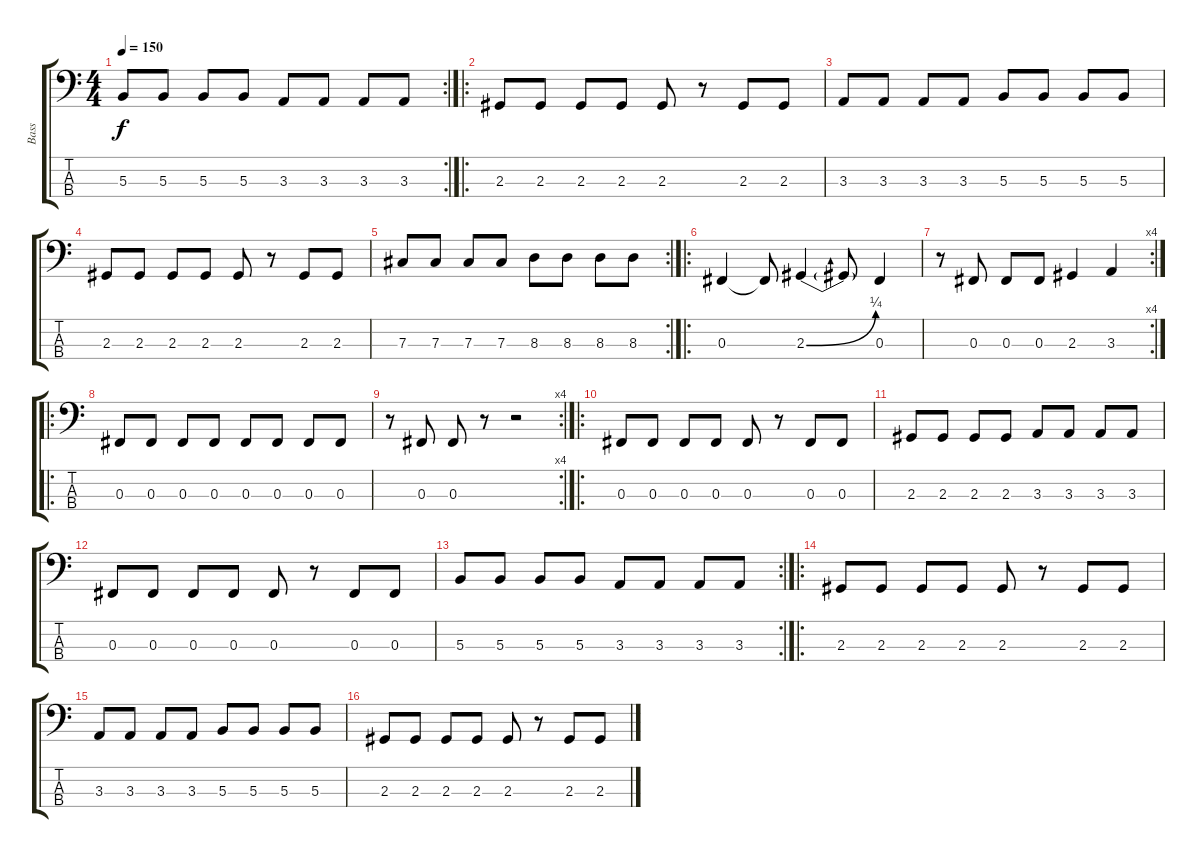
\track ("Bass" "Bass") {instrument electricbasspick}
\staff {score tabs}
\tuning (E2 B1 Gb1 Db1) {hide}
\rc 2
\ts (4 4)
\tempo 150
\clef f4
\ks c
5.3.8{dy f} 5.3.8 5.3.8 5.3.8 3.3.8 3.3.8 3.3.8 3.3.8 |
\ro
2.3.8 2.3.8 2.3.8 2.3.8 2.3.8 r.8 2.3.8 2.3.8 |
3.3.8 3.3.8 3.3.8 3.3.8 5.3.8 5.3.8 5.3.8 5.3.8 |
2.3.8 2.3.8 2.3.8 2.3.8 2.3.8 r.8 2.3.8 2.3.8 |
\rc 2
7.3.8 7.3.8 7.3.8 7.3.8 8.3.8 8.3.8 8.3.8 8.3.8 |
\ro
0.3.4 0.3{t}.8 2.3{be (bend 0 0 60 1)}.4 2.3{t}.8 0.3.4 |
\rc 4
r.8 0.3.8 0.3.8 0.3.8 2.3.4 3.3.4 |
\ro
0.3.8 0.3.8 0.3.8 0.3.8 0.3.8 0.3.8 0.3.8 0.3.8 |
\rc 4
r.8 0.3.8 0.3.8 r.8 r.2 |
\ro
0.3.8 0.3.8 0.3.8 0.3.8 0.3.8 r.8 0.3.8 0.3.8 |
2.3.8 2.3.8 2.3.8 2.3.8 3.3.8 3.3.8 3.3.8 3.3.8 |
0.3.8 0.3.8 0.3.8 0.3.8 0.3.8 r.8 0.3.8 0.3.8 |
\rc 2
5.3.8 5.3.8 5.3.8 5.3.8 3.3.8 3.3.8 3.3.8 3.3.8 |
\ro
2.3.8 2.3.8 2.3.8 2.3.8 2.3.8 r.8 2.3.8 2.3.8 |
3.3.8 3.3.8 3.3.8 3.3.8 5.3.8 5.3.8 5.3.8 5.3.8 |
2.3.8 2.3.8 2.3.8 2.3.8 2.3.8 r.8 2.3.8 2.3.8
